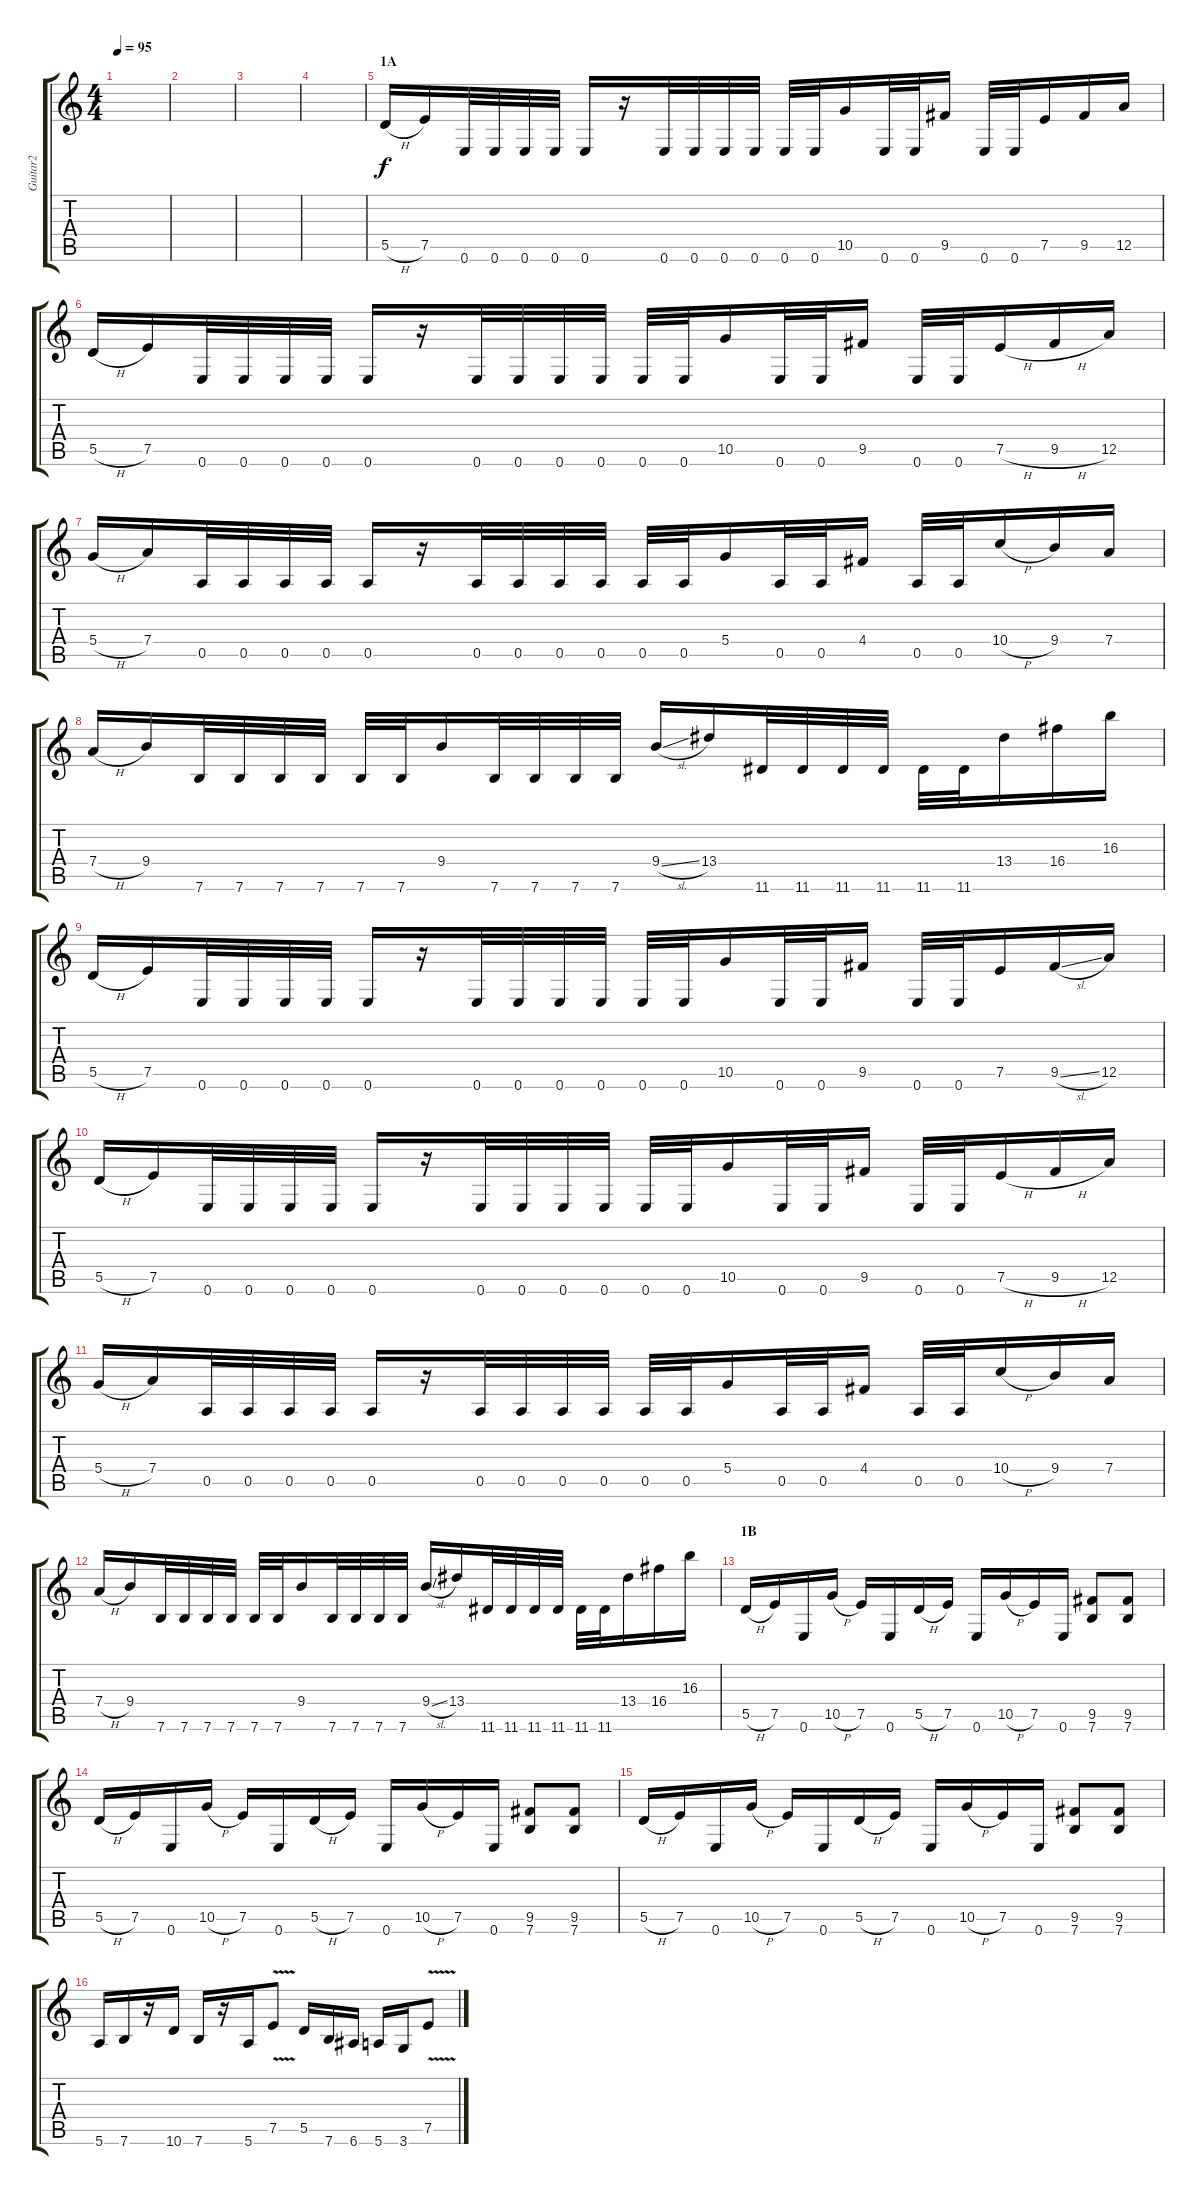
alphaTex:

\track ("Guitar2" "Guitar2") {instrument overdrivenguitar}
\staff {score tabs}
\tuning (E4 B3 G3 D3 A2 E2) {hide}
\ts (4 4)
\tempo 95
\clef g2
\ks c
|
|
|
|
\section ("" "1A")
5.5{h}.16 7.5.16 0.6.32 0.6.32 0.6.32 0.6.32 0.6.16 r.16 0.6.32 0.6.32 0.6.32 0.6.32 0.6.32 0.6.32 10.5.16 0.6.32 0.6.32 9.5.16 0.6.32 0.6.32 7.5.16 9.5.16 12.5.16 |
5.5{h}.16 7.5.16 0.6.32 0.6.32 0.6.32 0.6.32 0.6.16 r.16 0.6.32 0.6.32 0.6.32 0.6.32 0.6.32 0.6.32 10.5.16 0.6.32 0.6.32 9.5.16 0.6.32 0.6.32 7.5{h}.16 9.5{h}.16 12.5.16 |
5.4{h}.16 7.4.16 0.5.32 0.5.32 0.5.32 0.5.32 0.5.16 r.16 0.5.32 0.5.32 0.5.32 0.5.32 0.5.32 0.5.32 5.4.16 0.5.32 0.5.32 4.4.16 0.5.32 0.5.32 10.4{h}.16 9.4.16 7.4.16 |
7.4{h}.16 9.4.16 7.6.32 7.6.32 7.6.32 7.6.32 7.6.32 7.6.32 9.4.16 7.6.32 7.6.32 7.6.32 7.6.32 9.4{sl}.16 13.4.16 11.6.32 11.6.32 11.6.32 11.6.32 11.6.32 11.6.32 13.4.16 16.4.16 16.3.16 |
5.5{h}.16 7.5.16 0.6.32 0.6.32 0.6.32 0.6.32 0.6.16 r.16 0.6.32 0.6.32 0.6.32 0.6.32 0.6.32 0.6.32 10.5.16 0.6.32 0.6.32 9.5.16 0.6.32 0.6.32 7.5.16 9.5{sl}.16 12.5.16 |
5.5{h}.16 7.5.16 0.6.32 0.6.32 0.6.32 0.6.32 0.6.16 r.16 0.6.32 0.6.32 0.6.32 0.6.32 0.6.32 0.6.32 10.5.16 0.6.32 0.6.32 9.5.16 0.6.32 0.6.32 7.5{h}.16 9.5{h}.16 12.5.16 |
5.4{h}.16 7.4.16 0.5.32 0.5.32 0.5.32 0.5.32 0.5.16 r.16 0.5.32 0.5.32 0.5.32 0.5.32 0.5.32 0.5.32 5.4.16 0.5.32 0.5.32 4.4.16 0.5.32 0.5.32 10.4{h}.16 9.4.16 7.4.16 |
7.4{h}.16 9.4.16 7.6.32 7.6.32 7.6.32 7.6.32 7.6.32 7.6.32 9.4.16 7.6.32 7.6.32 7.6.32 7.6.32 9.4{sl}.16 13.4.16 11.6.32 11.6.32 11.6.32 11.6.32 11.6.32 11.6.32 13.4.16 16.4.16 16.3.16 |
\section ("" "1B")
5.5{h}.16 7.5.16 0.6.16 10.5{h}.16 7.5.16 0.6.16 5.5{h}.16 7.5.16 0.6.16 10.5{h}.16 7.5.16 0.6.16 (9.5 7.6).8 (9.5 7.6).8 |
5.5{h}.16 7.5.16 0.6.16 10.5{h}.16 7.5.16 0.6.16 5.5{h}.16 7.5.16 0.6.16 10.5{h}.16 7.5.16 0.6.16 (9.5 7.6).8 (9.5 7.6).8 |
5.5{h}.16 7.5.16 0.6.16 10.5{h}.16 7.5.16 0.6.16 5.5{h}.16 7.5.16 0.6.16 10.5{h}.16 7.5.16 0.6.16 (9.5 7.6).8 (9.5 7.6).8 |
5.6.16 7.6.16 r.16 10.6.16 7.6.16 r.16 5.6.16 7.5{v}.8 5.5.16 7.6.16 6.6.16 5.6.16 3.6.16 7.5{v}.8
